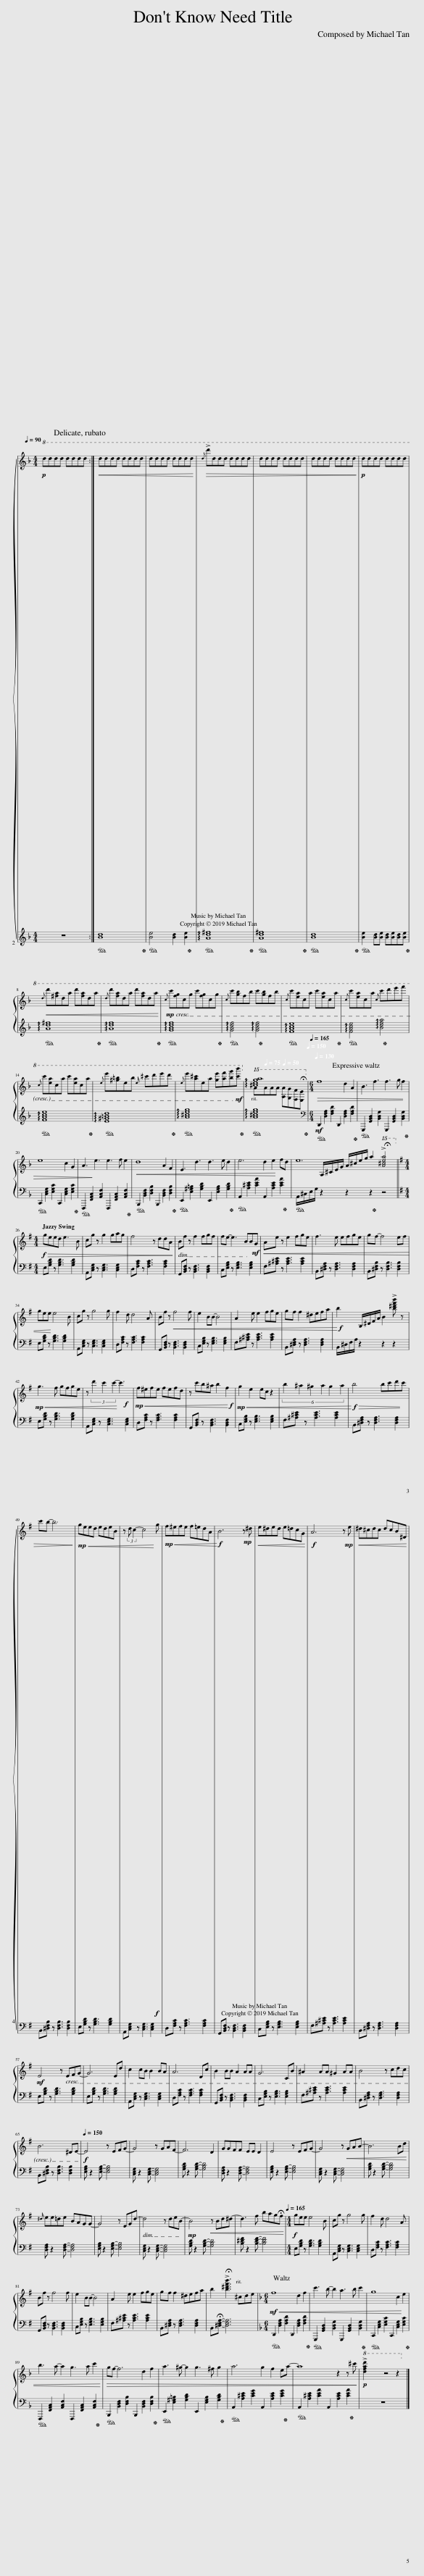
X:1
%%score { ( 1 3 ) | 2 }
L:1/8
Q:1/4=90
M:4/4
I:linebreak $
K:F
V:1 treble
V:3 treble
V:2 treble
V:1
!p!!8va(! d'd'd'd' d'd'd'd' :|!<(! d'd'd'd' d'd'd'd' | d'd'd'd' d'd'd'd'!<)! |!>(!{d'} !>!d''d'd'd' d'd'd'd' | d'd'd'd' d'd'd'd' | %5
 d'd'd'd' d'd'd'd'!>)! |!p! d'd'd'd' d'd'd'd' |$!<(!{d'} d''[^f'a']d'a' d''[f'a']d'a' |{d'} d''[f'a']d'a' d''[f'a']d'a'!<)! |!mp!{c'} c''[f'g']c'g' c''[f'g']c'g' | %10
{c'} c''[g'b']f'b' c''[g'b']f'b' |{c'} c''[e'a']c'a' c''[e'a']c'a' |{c'} c''[e'a']c'a'{c'} c''d''e''f'' |${c'} c''[e'a']c'a' c''[e'a']c'a' |{e'} e''[^g'=b']e'b'{e'} ^c''d''e''d'' | %15
{e'} e''[a'^c'']e'a' [g'e''][a'f''][b'g'']!mf![c''b'']!8va)! |!8va(! !arpeggio![^c''e''g''a'']8[Q:1/4=75][Q:1/4=50]!8va)! |[M:6/4][Q:1/4=130]!>(! f8 d2 A2[Q:1/4=150][Q:1/4=165] | B3 f3 f3 g f2 |$ e8 c2 G2 | %20
 A3!>)! e3 e3 f e2 |!<(! d8 A2 F2!<)! | E3 d3 d3 e d2 | e6 d2 e2 fd | x2 A,/^C/E/G/ A/^c/e/g/ a2!8va(! !>!!fermata![a'^c''e''a'']4!8va)! ||$ %25
[K:G][M:4/4]!f!!>(! geed e3 B | cg z g2 gag | f4 z ddA!>)! | Bf z f2 fgf | fe- e3 BB!mf!G | %30
!<(! Ae z e2 fge | f3 e efge | gf- f4 ef |$ gee!<)! e4 B | cg z g4 g | %35
 f2 d d4 A | Bf z!<(! f4 f | e2 BB- B4 | A2 e e2 fge | gf f2 ^defa!<)! | %40
!f! b2 B,/^D/F/A/ B2 !>![b^d'f'b'] z |$!mp!!<(! g3 f gfge | z (3d'2 c'2 c'2-!<)! c'3!f! |!mp!!<(! f^efe fefd | z c'b^a b2!<)!!f! f2 | %45
!mp!!<(! g2 e2 ec z2 | (6:4:6b2 ^a2 ^g2 a2 g2 a2!<)! |!f!!>(! b4 bc'd'c' |$ c'b- b6!>)! | g!mp!e!<(!ed edeB | %50
 z (3:2:2d c2- c4!<)! g |!mp!!<(! f^efe f=edA!<)! |!f! B6 z!mp! ^d |!<(! e^ded e=dcG!<)! |!f! A6 z!mp! e | %55
!<(! ^d^cdc dcB^D!<)! |$!mf! E4 z EFG- | G6 Ed | c2 cB B2 BA | A6 Dc | %60
 B2 BB A2 AA | G6 CB | ^A2 AA ^G2 AA | B4 z cdc |$ B6 ^DE- | %65
[Q:1/4=150]!f! E4 z EFG- | G4 z GAF- | F6 D2 | GGFF EE D2 | E4 z EFG- | %70
 G4 z!<(! GAB- | B6 Bd!<)! |${^d} ee=de BAGG- | G4 z EGd- | d4 z deB- | %75
!mp! B4!<(! z Bd^d-!<)! | d3 f bag!fermata!f |[M:4/4][Q:1/4=165]!f! gee e4 B | cg z g4 g | f2 d d4 A |$ %80
 Bf z f4 f | e2 BB- B4 | A2 e e2 fge | gf f2 ^defa | b2 !>!!fermata![b^d'f'b']3 ^cde | %85
[K:F][M:6/4]!mf!!<(! f8 d2 f2 | c'3 b- b2 a3 b c'2 | g8 c2 e2 |$ b3 a- a2 g3 a c'2!<)! |!>(! gf- f6 d2 f2 | %90
 a3 ^g- g2 g3 ^f g2 | a6 g2 f2 ea- | a8 z2 z ^c'!>)! |!p!!8va(! !>![d'f'a'd'']2 z8 z2!8va)! |] %94
V:2
 z8 :|!ped! [Bd]8!ped-up! |!ped! [Be]4 [Bd]2 [Be]2!ped-up! |!ped! !arpeggio![Ad^f]8!ped-up! |!ped! [Ad^f]8!ped-up! | %5
!ped! [Bd]8!ped-up! |!ped! [Be]2 [Bd][Be] [Bd][Be][Bd][Be]!ped-up! |$!ped! !arpeggio![Ad^f]8!ped-up! |!ped! !arpeggio![Adf]8!ped-up! |!ped! !arpeggio![GBdf]8!ped-up! | %10
!ped! !arpeggio![GBdf]4 !arpeggio![GBdf]4!ped-up! |!ped! !arpeggio![FAce]8!ped-up! |!ped! !arpeggio![FAce]4 !arpeggio![Bdfa]4!ped-up! |$!ped! !arpeggio![FAce]8!ped-up! |!ped! !arpeggio![E^G=Bd]8!ped-up! | %15
!ped! !arpeggio![A^ceg]8!ped-up! |!ped! !arpeggio![A^ceg]8!ped-up! |[M:6/4][K:bass]!mf!!ped! D,,2 [D,F,A,]2 [F,A,D]2 D,,2 [D,F,A,]2 [F,A,D]2!ped-up! |!ped! G,,,2 [G,,B,,D,]2 [B,,D,G,]2 G,,,2 [G,,B,,D,]2 [B,,D,G,]2!ped-up! |$!ped! C,,2 [C,E,G,]2 [E,G,C]2 C,,2 [C,E,G,]2 [E,G,C]2!ped-up! | %20
!ped! F,,,2 [F,,A,,C,]2 [A,,C,F,]2 F,,,2 [F,,A,,C,]2 [A,,C,F,]2!ped-up! |!ped! B,,,2 [B,,D,F,]2 [D,F,B,]2 B,,,2 [B,,D,F,]2 [D,F,B,]2!ped-up! |!ped! E,,2 [E,^G,=B,]2 [G,B,D]2 E,,2 [E,G,B,]2 [G,B,D]2!ped-up! |!ped! A,,2 [A,^CE]2 [CEA]2 A,,2 [A,CE]2 [CEA]2!ped-up! |!ped! A,,/^C,/E,/G,/ z2 z2 z2!ped-up! z4 ||$ %25
[K:G][M:4/4] E,[G,B,D] z [G,B,D]3 [G,B,D]2 | A,,[C,E,G,] z [C,E,G,]3 [C,E,G,]2 | D,[F,A,C] z [F,A,C]3 [F,A,C]2 | G,,[B,,D,F,] z [B,,D,F,]3 [B,,D,F,]2 | C,[E,G,B,] z [E,G,B,]3 [E,G,B,]2 | %30
 F,[^A,^CE] z [A,CE]3 [A,CE]2 | B,,[^D,F,A,] z [D,F,A,]3 [D,F,A,]2 | B,,[^D,F,B,] z [D,F,B,]3 [D,F,B,]2 |$ E,[G,B,D] z [G,B,D]3 [G,B,D]2 | A,,[C,E,G,] z [C,E,G,]3 [C,E,G,]2 | %35
 D,[F,A,C] z [F,A,C]3 [F,A,C]2 | G,,[B,,D,F,] z [B,,D,F,]3 [B,,D,F,]2 | C,[E,G,B,] z [E,G,B,]3 [E,G,B,]2 | F,[^A,^CE] z [A,CE]3 [A,CE]2 | B,,[^D,F,A,] z [D,F,A,]3 [D,F,A,]2 | %40
 B,,/^D,/F,/A,/ z2 z2 z2 |$ E,[G,B,D] z [G,B,D]3 [G,B,D]2 | A,,[C,E,G,] z [C,E,G,]3 [C,E,G,]2 | D,[F,A,C] z [F,A,C]3 [F,A,C]2 | G,,[B,,D,F,] z [B,,D,F,]3 [B,,D,F,]2 | %45
 C,[E,G,B,] z [E,G,B,]3 [E,G,B,]2 | F,[^A,^CE] z [A,CE]3 [A,CE]2 | B,,[^D,F,A,] z [D,F,A,]3 [D,F,A,]2 |$ B,,[^D,F,B,] z [D,F,B,]3 [D,F,B,]2 | E,[G,B,D] z [G,B,D]3 [G,B,D]2 | %50
 A,,[C,E,G,] z [C,E,G,]3!f! [C,E,G,]2 | D,[F,A,C] z [F,A,C]3 [F,A,C]2 | G,,[B,,D,F,] z [B,,D,F,]3 [B,,D,F,]2 | C,[E,G,B,] z [E,G,B,]3 [E,G,B,]2 | F,[^A,^CE] z [A,CE]3 [A,CE]2 | %55
 B,,[^D,F,A,] z [D,F,A,]3 [D,F,A,]2 |$ E,[G,B,D] z [G,B,D]3 [G,B,D]2 | E,[G,B,D] z [G,B,D]3 [G,B,D]2 | A,,[C,E,G,] z [C,E,G,]3 [C,E,G,]2 | D,[F,A,C] z [F,A,C]3 [F,A,C]2 | %60
 G,,[B,,D,F,] z [B,,D,F,]3 [B,,D,F,]2 | C,[E,G,B,] z [E,G,B,]3 [E,G,B,]2 | F,[^A,^CE] z [A,CE]3 [A,CE]2 | B,,[^D,F,A,] z [D,F,A,]3 [D,F,A,]2 |$ B,,[^D,F,B,] z [D,F,B,]3 [D,F,B,]2 | %65
 [E,G,B,] z2 [E,G,B,]- [E,G,B,]4 | [C,E,G,] z2 [C,E,G,]- [C,E,G,]4 | [G,B,D] z2 [G,B,D]- [G,B,D]4 | [D,F,A,] z2 [D,F,A,]- [D,F,A,]4 | [E,G,B,] z2 [E,G,B,]- [E,G,B,]4 | %70
 [C,E,G,] z2 [C,E,G,]- [C,E,G,]4 | [G,B,D] z2 [G,B,D]- [G,B,D]4 |$ [D,F,A,] z2 [D,F,A,]- [D,F,A,]4 | [E,G,B,] z2 [E,G,B,]- [E,G,B,]4 | [C,E,G,] z2 [C,E,G,]- [C,E,G,]4 | %75
 [G,B,D] z2 [G,B,D]- [G,B,D]4 | [B,^DF] z2 [B,DF]- [B,DF]4 |[M:4/4] E,[G,B,D] z [G,B,D]3 [G,B,D]2 | A,,[C,E,G,] z [C,E,G,]3 [C,E,G,]2 | D,[F,A,C] z [F,A,C]3 [F,A,C]2 |$ %80
 G,,[B,,D,F,] z [B,,D,F,]3 [B,,D,F,]2 | C,[E,G,B,] z [E,G,B,]3 [E,G,B,]2 | F,[^A,^CE] z [A,CE]3 [A,CE]2 | B,,[^D,F,A,] z [D,F,A,]3 [D,F,A,]2 | B,,!fermata![^D,F,A,]- [D,F,A,]6 | %85
[K:F][M:6/4]!ped! D,,2 [D,F,A,]2 [F,A,D]2 D,,2 [D,F,A,]2 [F,A,D]2!ped-up! |!ped! G,,,2 [G,,B,,D,]2 [B,,D,G,]2 G,,,2 [G,,B,,D,]2 [B,,D,G,]2!ped-up! |!ped! C,,2 [C,E,G,]2 [E,G,C]2 C,,2 [C,E,G,]2 [E,G,C]2!ped-up! |$!ped! F,,,2 [F,,A,,C,]2 [A,,C,F,]2 F,,,2 [F,,A,,C,]2 [A,,C,F,]2!ped-up! |!ped! B,,,2 [B,,D,F,]2 [D,F,B,]2 B,,,2 [B,,D,F,]2 [D,F,B,]2!ped-up! | %90
!ped! E,,2 [E,^G,=B,]2 [G,B,D]2 E,,2 [E,G,B,]2 [G,B,D]2!ped-up! |!ped! A,,2 [A,^CE]2 [CEG]2 A,,2 [A,CE]2 [CEG]2!ped-up! |!ped! A,,2 [A,^CE]2 [CEA]2 A,,2 [A,CE]2 [CEA]2!ped-up! | z12 |] %94
V:3
!8va(! x8 :| x8 | x8 | x8 | x8 | %5
 x8 | x8 |$ x8 | x8 | x8 | %10
 x8 | x8 | x8 |$ x8 | x8 | %15
 x8!8va)! |!8va(! a'a'a'a' [aa'][gg'][ff']!fermata![ee']!8va)! |[M:6/4] x12 | x12 |$ x12 | %20
 x12 | x12 | x12 | x12 | e12 ||$ %25
[K:G][M:4/4] x8 | x8 | x8 | x8 | x8 | %30
 x8 | x8 | x8 |$ x8 | x8 | %35
 x8 | x8 | x8 | x8 | x8 | %40
 x8 |$ x8 | x8 | x8 | x8 | %45
 x8 | x8 | x8 |$ x8 | x8 | %50
 x8 | x8 | x8 | x8 | x8 | %55
 x8 |$ x8 | x8 | x8 | x8 | %60
 x8 | x8 | x8 | x8 |$ x8 | %65
 x8 | x8 | x8 | x8 | x8 | %70
 x8 | x8 |$ x8 | x8 | x8 | %75
 x8 | x8 |[M:4/4] x8 | x8 | x8 |$ %80
 x8 | x8 | x8 | x8 | x8 | %85
[K:F][M:6/4] x12 | x12 | x12 |$ x12 | x12 | %90
 x12 | x12 | x12 |!8va(! x12!8va)! |] %94
